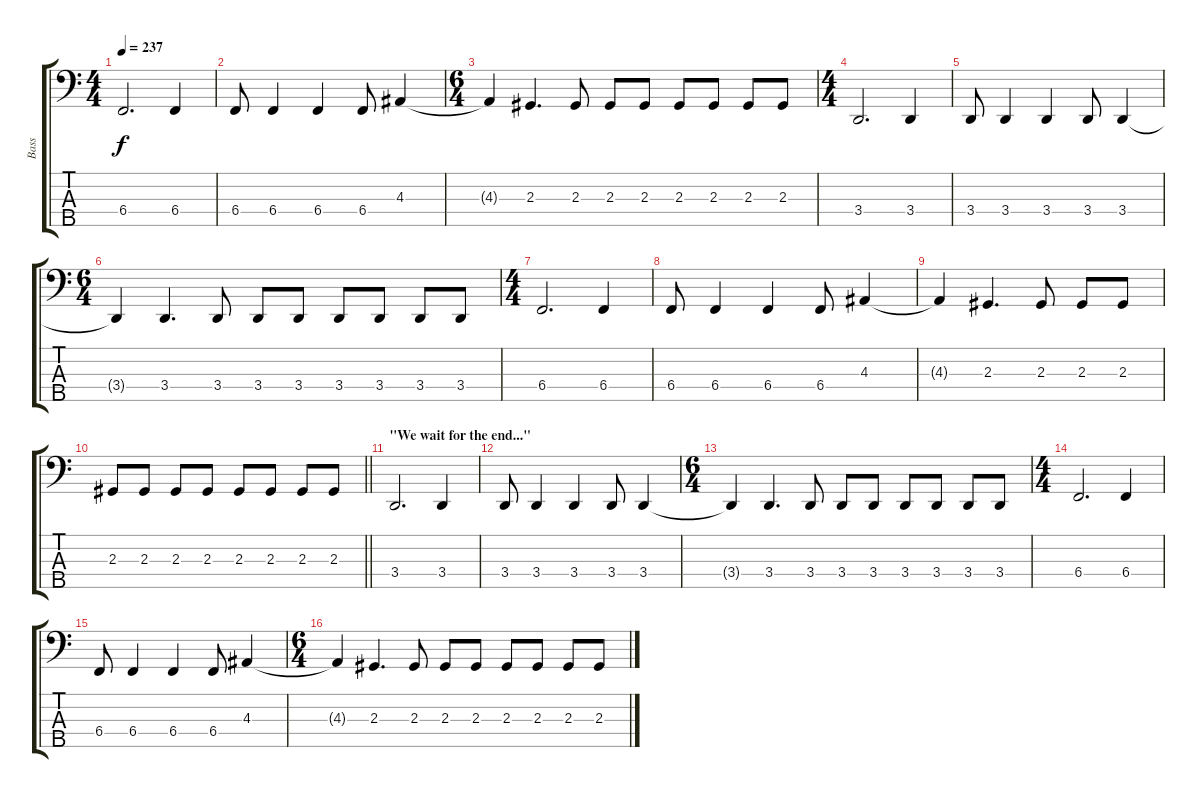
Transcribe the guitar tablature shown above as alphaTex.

\track ("Bass" "Bass") {instrument electricbassfinger}
\staff {score tabs}
\tuning (E2 B1 Gb1 B0 Ab0) {hide}
\ts (4 4)
\tempo 237
\clef f4
\ks c
6.4.2{d dy f} 6.4.4 |
6.4.8 6.4.4 6.4.4 6.4.8 4.3.4 |
\ts (6 4)
4.3{t}.4 2.3.4{d} 2.3.8 2.3.8 2.3.8 2.3.8 2.3.8 2.3.8 2.3.8 |
\ts (4 4)
3.4.2{d} 3.4.4 |
3.4.8 3.4.4 3.4.4 3.4.8 3.4.4 |
\ts (6 4)
3.4{t}.4 3.4.4{d} 3.4.8 3.4.8 3.4.8 3.4.8 3.4.8 3.4.8 3.4.8 |
\ts (4 4)
6.4.2{d} 6.4.4 |
6.4.8 6.4.4 6.4.4 6.4.8 4.3.4 |
4.3{t}.4 2.3.4{d} 2.3.8 2.3.8 2.3.8 |
\barLineRight lightlight
2.3.8 2.3.8 2.3.8 2.3.8 2.3.8 2.3.8 2.3.8 2.3.8 |
\section ("" "\"We wait for the end...\"")
3.4.2{d} 3.4.4 |
3.4.8 3.4.4 3.4.4 3.4.8 3.4.4 |
\ts (6 4)
3.4{t}.4 3.4.4{d} 3.4.8 3.4.8 3.4.8 3.4.8 3.4.8 3.4.8 3.4.8 |
\ts (4 4)
6.4.2{d} 6.4.4 |
6.4.8 6.4.4 6.4.4 6.4.8 4.3.4 |
\ts (6 4)
4.3{t}.4 2.3.4{d} 2.3.8 2.3.8 2.3.8 2.3.8 2.3.8 2.3.8 2.3.8
